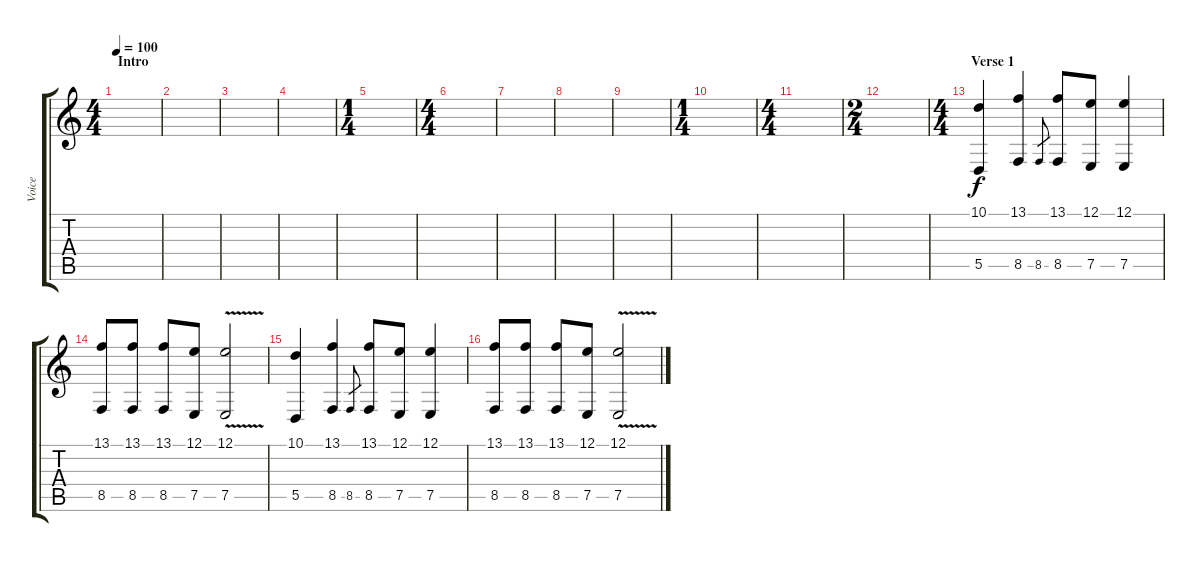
\track ("Voice" "Voice") {instrument lead6voice}
\staff {score tabs}
\tuning (E4 B3 G3 D3 A2 E2) {hide}
\ts (4 4)
\section ("" "Intro")
\tempo 100
\clef g2
\ks c
|
|
|
|
\ts (1 4)
|
\ts (4 4)
|
|
|
|
\ts (1 4)
|
\ts (4 4)
|
\ts (2 4)
|
\ts (4 4)
\section ("" "Verse 1")
(10.1 5.5).4 (13.1 8.5).4 8.5.8{gr} (13.1 8.5).8 (12.1 7.5).8 (12.1 7.5).4 |
(13.1 8.5).8 (13.1 8.5).8 (13.1 8.5).8 (12.1 7.5).8 (12.1{v} 7.5{v}).2 |
(10.1 5.5).4 (13.1 8.5).4 8.5.8{gr} (13.1 8.5).8 (12.1 7.5).8 (12.1 7.5).4 |
(13.1 8.5).8 (13.1 8.5).8 (13.1 8.5).8 (12.1 7.5).8 (12.1{v} 7.5{v}).2
